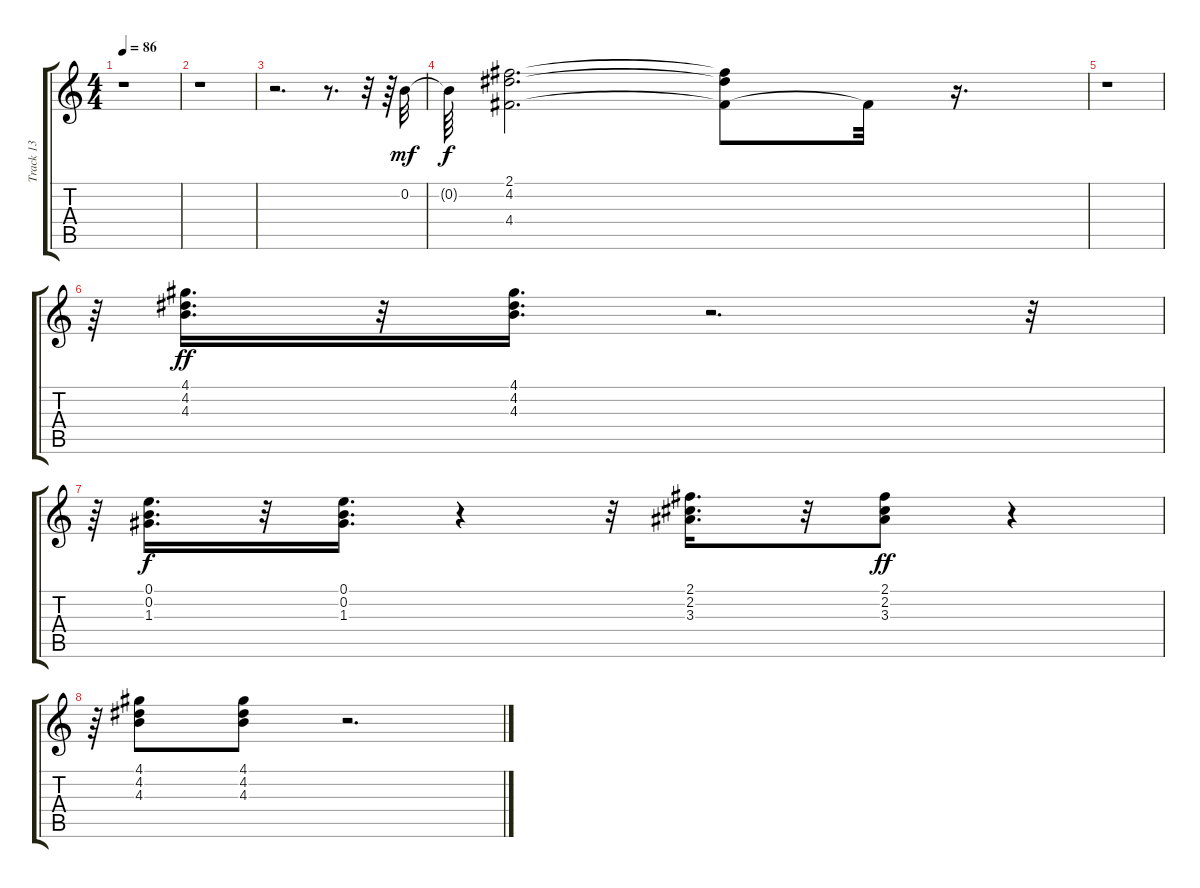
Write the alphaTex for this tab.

\track ("Track 13" "Track 13") {instrument acousticguitarsteel}
\staff {score tabs}
\tuning (E4 B3 G3 D3 A2 E2) {hide}
\ts (4 4)
\tempo 86
\clef g2
\ks c
r.1{dy f} |
r.1 |
r.2{d} r.8{d} r.32 r.64 0.2.32{dy mf} |
0.2{t}.64{dy f} (2.1 4.2 4.4).2{d} (2.1{t} 4.2{t} 4.4{t}).8 4.4{t}.32 r.16{d} |
r.1 |
r.64 (4.1 4.2 4.3).16{d dy ff} r.32 (4.1 4.2 4.3).16{d} r.2{d} r.32 |
r.64 (0.1 0.2 1.3).16{d dy f} r.32 (0.1 0.2 1.3).16{d} r.4 r.32 (2.1 2.2 3.3).16{d} r.32 (2.1 2.2 3.3).8{dy ff} r.4 |
r.64 (4.1 4.2 4.3).8 (4.1 4.2 4.3).8 r.2{d}
